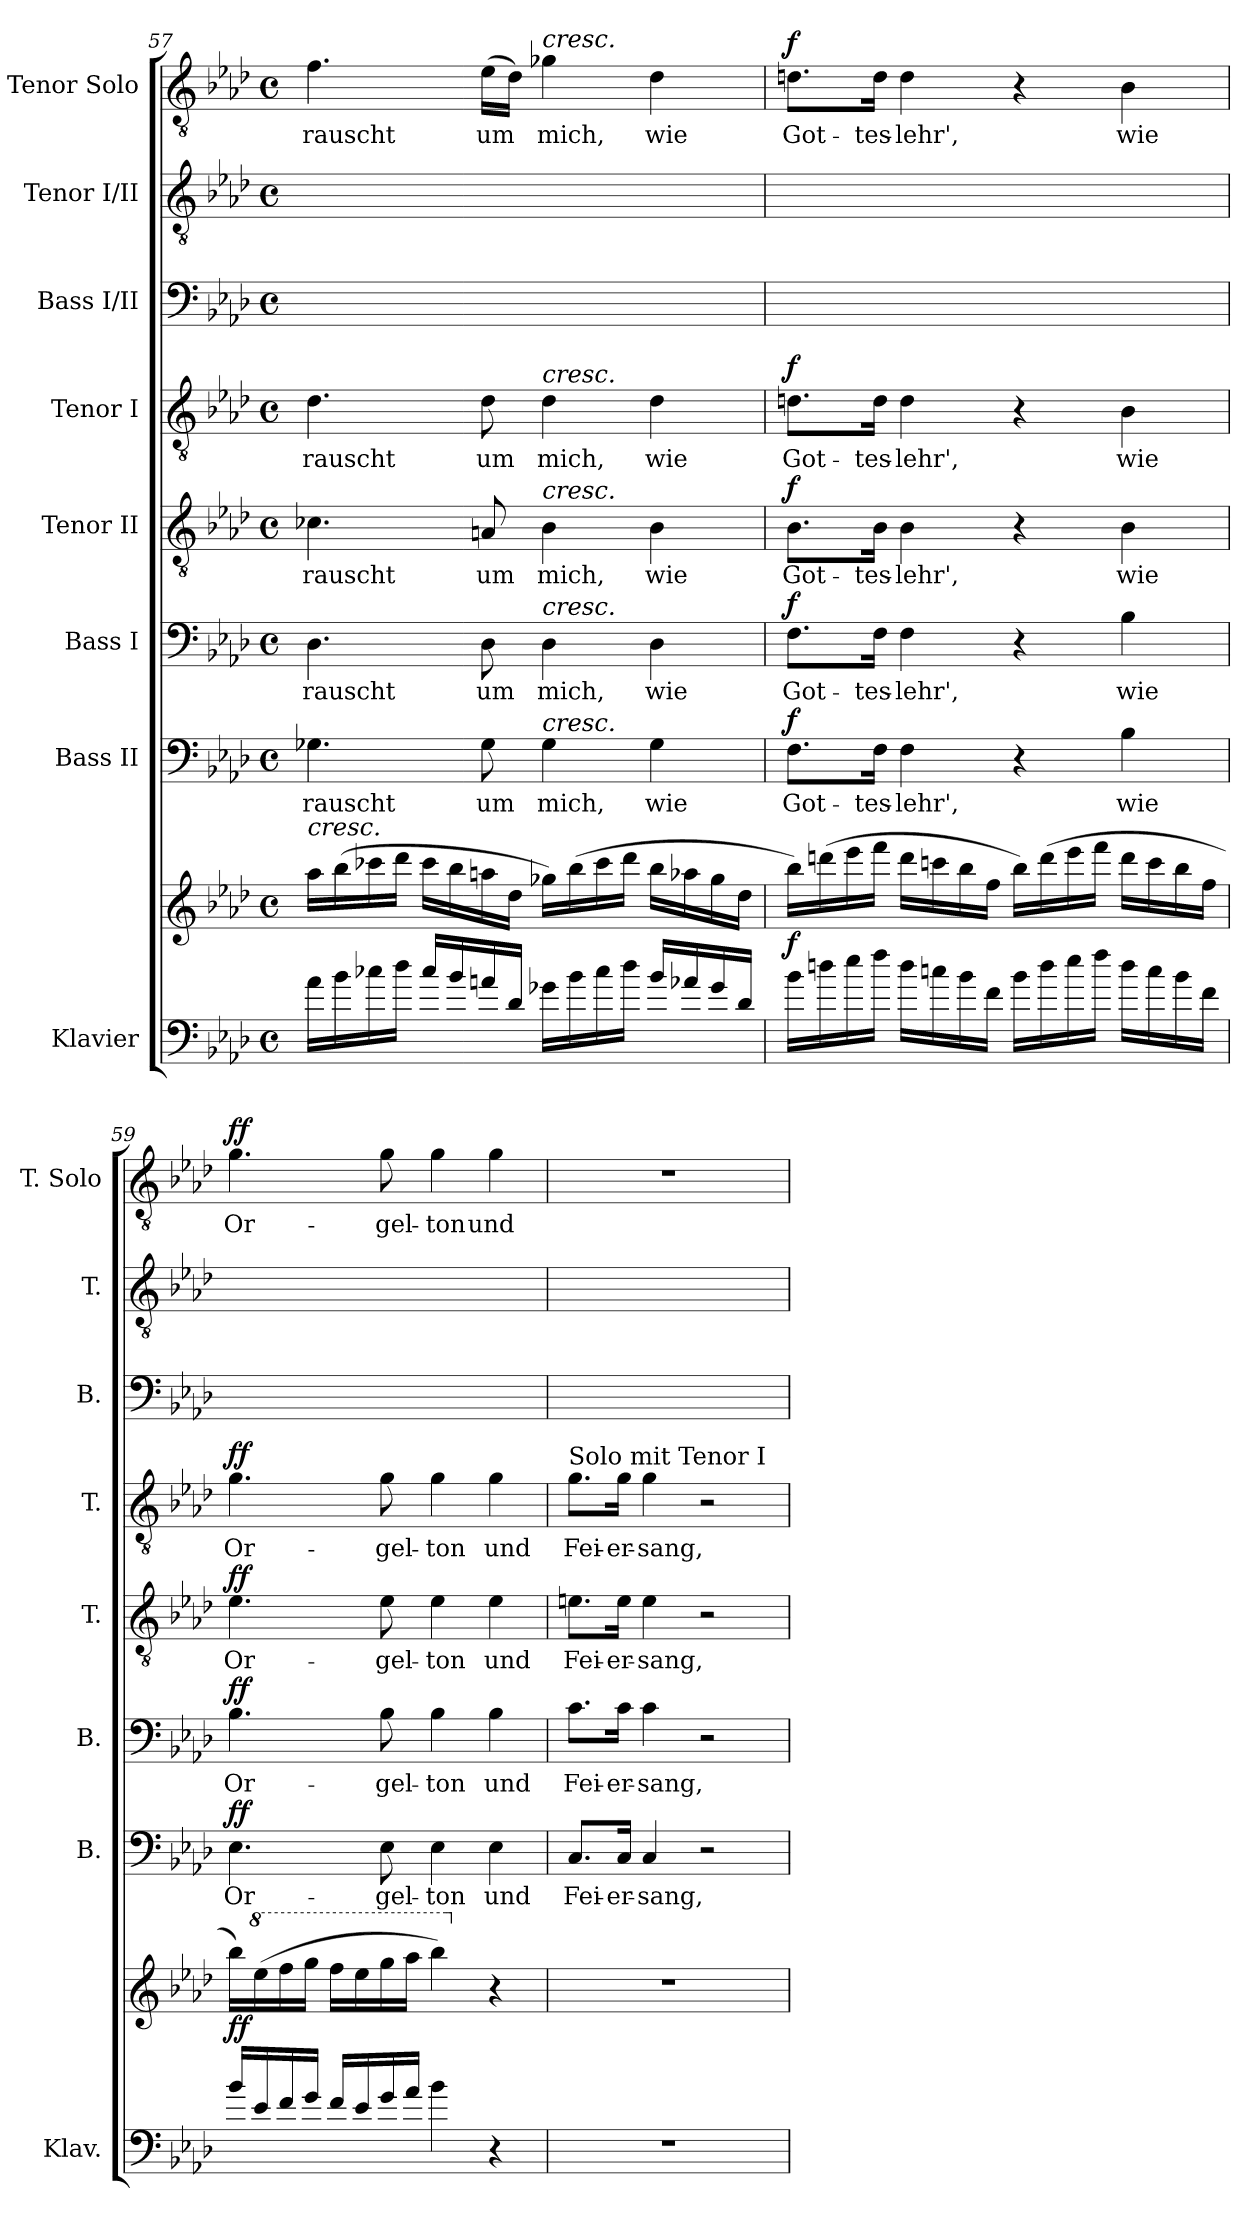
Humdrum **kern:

**kern	**kern	**dynam	**kern	**text	**dynam	**kern	**text	**dynam	**kern	**text	**dynam	**kern	**text	**dynam	**kern	**text	**kern	**text	**kern	**text	**dynam
*part8	*part8	*part8	*part7	*part7	*part7	*part6	*part6	*part6	*part5	*part5	*part5	*part4	*part4	*part4	*part3	*part3	*part2	*part2	*part1	*part1	*part1
*staff9	*staff8	*staff8/9	*staff7	*staff7	*staff7	*staff6	*staff6	*staff6	*staff5	*staff5	*staff5	*staff4	*staff4	*staff4	*staff3	*staff3	*staff2	*staff2	*staff1	*staff1	*staff1
*I"Klavier	*	*	*I"Bass II	*	*	*I"Bass I	*	*	*I"Tenor II	*	*	*I"Tenor I	*	*	*I"Bass I/II	*	*I"Tenor I/II	*	*I"Tenor Solo	*	*
*I'Klav.	*	*	*I'B.	*	*	*I'B.	*	*	*I'T.	*	*	*I'T.	*	*	*I'B.	*	*I'T.	*	*I'T. Solo	*	*
!!LO:PB:g=z
*clefF4	*clefG2	*	*clefF4	*	*	*clefF4	*	*	*clefGv2	*	*	*clefGv2	*	*	*clefF4	*	*clefGv2	*	*clefGv2	*	*
*	*	*	*	*	*	*	*	*	*ITrd7c12	*	*	*ITrd7c12	*	*	*	*	*ITrd7c12	*	*ITrd7c12	*	*
*k[b-e-a-d-]	*k[b-e-a-d-]	*	*k[b-e-a-d-]	*	*	*k[b-e-a-d-]	*	*	*k[b-e-a-d-]	*	*	*k[b-e-a-d-]	*	*	*k[b-e-a-d-]	*	*k[b-e-a-d-]	*	*k[b-e-a-d-]	*	*
*A-:	*A-:	*	*A-:	*	*	*A-:	*	*	*A-:	*	*	*A-:	*	*	*A-:	*	*A-:	*	*A-:	*	*
*M4/4	*M4/4	*	*M4/4	*	*	*M4/4	*	*	*M4/4	*	*	*M4/4	*	*	*M4/4	*	*M4/4	*	*M4/4	*	*
*met(c)	*met(c)	*	*met(c)	*	*	*met(c)	*	*	*met(c)	*	*	*met(c)	*	*	*met(c)	*	*met(c)	*	*met(c)	*	*
=57	=57	=57	=57	=57	=57	=57	=57	=57	=57	=57	=57	=57	=57	=57	=57	=57	=57	=57	=57	=57	=57
!	!LO:TX:a:i:t=cresc.	!	!	!	!	!	!	!	!	!	!	!	!	!	!	!	!	!	!	!	!
!	!	!	!	!LO:LY:b	!	!	!LO:LY:b	!	!	!LO:LY:b	!	!	!LO:LY:b	!	!	!LO:LY:b	!	!LO:LY:b	!	!LO:LY:b	!
*	*	*	*	*	*	*	*	*	*	*	*	*	*	*	*^	*	*^	*	*	*	*
16a-\LL	16aa-\LL	.	4.G-X\	rauscht	.	4.D-\	rauscht	.	4.C-X\	rauscht	.	4.D-\	rauscht	.	4.D-/yy	4.G-X\yy	rauscht	4.D-/yy	4.C-X\yy	rauscht	4.F\	rauscht	.
16b-\	(>16bb-\	.	.	.	.	.	.	.	.	.	.	.	.	.	.	.	.	.	.	.	.	.	.
16cc-X\	16ccc-X\	.	.	.	.	.	.	.	.	.	.	.	.	.	.	.	.	.	.	.	.	.	.
16dd-\JJ	16ddd-\JJ	.	.	.	.	.	.	.	.	.	.	.	.	.	.	.	.	.	.	.	.	.	.
16cc-/LL	16ccc-\LL	.	.	.	.	.	.	.	.	.	.	.	.	.	.	.	.	.	.	.	.	.	.
16b-/	16bb-\	.	.	.	.	.	.	.	.	.	.	.	.	.	.	.	.	.	.	.	.	.	.
!	!	!	!	!LO:LY:b	!	!	!LO:LY:b	!	!	!LO:LY:b	!	!	!LO:LY:b	!	!	!	!LO:LY:b	!	!	!LO:LY:b	!	!LO:LY:b	!
16an/	16aan\	.	8G-\	um	.	8D-\	um	.	8AAn/	um	.	8D-\	um	.	8D-/yy	8G-\yy	um	8D-/yy	8AAn\yy	um	(>16E-\LL	um	.
16d-/JJ	16dd-\JJ	.	.	.	.	.	.	.	.	.	.	.	.	.	.	.	.	.	.	.	16D-\JJ)	.	.
!	!	!	!	!	!	!	!	!	!	!	!	!	!	!	!	!	!	!	!	!	!LO:TX:a:i:t=cresc.	!	!
!	!	!	!	!	!	!	!	!	!	!	!	!LO:TX:a:i:t=cresc.	!	!	!	!	!	!	!	!	!	!	!
!	!	!	!	!	!	!	!	!	!LO:TX:a:i:t=cresc.	!	!	!	!	!	!	!	!	!	!	!	!	!	!
!	!	!	!	!	!	!LO:TX:a:i:t=cresc.	!	!	!	!	!	!	!	!	!	!	!	!	!	!	!	!	!
!	!	!	!LO:TX:a:i:t=cresc.	!	!	!	!	!	!	!	!	!	!	!	!	!	!	!	!	!	!	!	!
!	!	!	!	!LO:LY:b	!	!	!LO:LY:b	!	!	!LO:LY:b	!	!	!LO:LY:b	!	!	!	!LO:LY:b	!	!	!LO:LY:b	!	!LO:LY:b	!
16g-X\LL	16gg-X\LL)	.	4G-\	mich,	.	4D-\	mich,	.	4BB-\	mich,	.	4D-\	mich,	.	4D-/yy	4G-\yy	mich,	4D-/yy	4BB-\yy	mich,	4G-X\	mich,	.
16b-\	(>16bb-\	.	.	.	.	.	.	.	.	.	.	.	.	.	.	.	.	.	.	.	.	.	.
16cc-\	16ccc-\	.	.	.	.	.	.	.	.	.	.	.	.	.	.	.	.	.	.	.	.	.	.
16dd-\JJ	16ddd-\JJ	.	.	.	.	.	.	.	.	.	.	.	.	.	.	.	.	.	.	.	.	.	.
!	!	!	!	!LO:LY:b	!	!	!LO:LY:b	!	!	!LO:LY:b	!	!	!LO:LY:b	!	!	!	!LO:LY:b	!	!	!LO:LY:b	!	!LO:LY:b	!
16b-/LL	16bb-\LL	.	4G-\	wie	.	4D-\	wie	.	4BB-\	wie	.	4D-\	wie	.	4D-/yy	4G-\yy	wie	4D-/yy	4BB-\yy	wie	4D-\	wie	.
16a-X/	16aa-X\	.	.	.	.	.	.	.	.	.	.	.	.	.	.	.	.	.	.	.	.	.	.
16g-/	16gg-\	.	.	.	.	.	.	.	.	.	.	.	.	.	.	.	.	.	.	.	.	.	.
16d-/JJ	16dd-\JJ	.	.	.	.	.	.	.	.	.	.	.	.	.	.	.	.	.	.	.	.	.	.
=58	=58	=58	=58	=58	=58	=58	=58	=58	=58	=58	=58	=58	=58	=58	=58	=58	=58	=58	=58	=58	=58	=58	=58
!	!	!LO:DY:b	!	!LO:LY:b	!LO:DY:b	!	!LO:LY:b	!LO:DY:b	!	!LO:LY:b	!LO:DY:b	!	!LO:LY:b	!LO:DY:b	!	!	!LO:LY:b	!	!	!LO:LY:b	!	!LO:LY:b	!LO:DY:b
16b-\LL	16bb-\LL)	f	8.F\L	Got-	f	8.F\L	Got-	f	8.BB-\L	Got-	f	8.Dn\L	Got-	f	8.F\Lyy	8.F\Lyy	Got-	8.Dn\Lyy	8.BB-\Lyy	Got-	8.Dn\L	Got-	f
16ddn\	(>16dddn\	.	.	.	.	.	.	.	.	.	.	.	.	.	.	.	.	.	.	.	.	.	.
16ee-\	16eee-\	.	.	.	.	.	.	.	.	.	.	.	.	.	.	.	.	.	.	.	.	.	.
!	!	!	!	!LO:LY:b	!	!	!LO:LY:b	!	!	!LO:LY:b	!	!	!LO:LY:b	!	!	!	!LO:LY:b	!	!	!LO:LY:b	!	!LO:LY:b	!
16ff\JJ	16fff\JJ	.	16F\Jk	-tes-	.	16F\Jk	-tes-	.	16BB-\Jk	-tes-	.	16D\Jk	-tes-	.	16F\Jkyy	16F\Jkyy	-tes-	16D\Jkyy	16BB-\Jkyy	-tes-	16D\Jk	-tes-	.
!	!	!	!	!LO:LY:b	!	!	!LO:LY:b	!	!	!LO:LY:b	!	!	!LO:LY:b	!	!	!	!LO:LY:b	!	!	!LO:LY:b	!	!LO:LY:b	!
16dd\LL	16ddd\LL	.	4F\	-lehr',	.	4F\	-lehr',	.	4BB-\	-lehr',	.	4D\	-lehr',	.	4F/yy	4F\yy	-lehr',	4D/yy	4BB-\yy	-lehr',	4D\	-lehr',	.
16ccn\	16cccn\	.	.	.	.	.	.	.	.	.	.	.	.	.	.	.	.	.	.	.	.	.	.
16b-\	16bb-\	.	.	.	.	.	.	.	.	.	.	.	.	.	.	.	.	.	.	.	.	.	.
16f\JJ	16ff\JJ	.	.	.	.	.	.	.	.	.	.	.	.	.	.	.	.	.	.	.	.	.	.
16b-\LL	16bb-\LL)	.	4r	.	.	4r	.	.	4r	.	.	4r	.	.	4ryy	4ryy	.	4ryy	4ryy	.	4r	.	.
16dd\	(>16ddd\	.	.	.	.	.	.	.	.	.	.	.	.	.	.	.	.	.	.	.	.	.	.
16ee-\	16eee-\	.	.	.	.	.	.	.	.	.	.	.	.	.	.	.	.	.	.	.	.	.	.
16ff\JJ	16fff\JJ	.	.	.	.	.	.	.	.	.	.	.	.	.	.	.	.	.	.	.	.	.	.
!	!	!	!	!LO:LY:b	!	!	!LO:LY:b	!	!	!LO:LY:b	!	!	!LO:LY:b	!	!	!	!LO:LY:b	!	!	!LO:LY:b	!	!LO:LY:b	!
16dd\LL	16ddd\LL	.	4B-\	wie	.	4B-\	wie	.	4BB-\	wie	.	4BB-\	wie	.	4B-/yy	4B-\yy	wie	4BB-/yy	4BB-\yy	wie	4BB-\	wie	.
16cc\	16ccc\	.	.	.	.	.	.	.	.	.	.	.	.	.	.	.	.	.	.	.	.	.	.
16b-\	16bb-\	.	.	.	.	.	.	.	.	.	.	.	.	.	.	.	.	.	.	.	.	.	.
16f\JJ	16ff\JJ	.	.	.	.	.	.	.	.	.	.	.	.	.	.	.	.	.	.	.	.	.	.
!!LO:PB:g=z
=59	=59	=59	=59	=59	=59	=59	=59	=59	=59	=59	=59	=59	=59	=59	=59	=59	=59	=59	=59	=59	=59	=59	=59
!	!	!LO:DY:b	!	!LO:LY:b	!LO:DY:b	!	!LO:LY:b	!LO:DY:b	!	!LO:LY:b	!LO:DY:b	!	!LO:LY:b	!LO:DY:b	!	!	!LO:LY:b	!	!	!LO:LY:b	!	!LO:LY:b	!LO:DY:b
16b-/LL	16bb-\LL)	ff	4.E-\	Or-	ff	4.B-\	Or-	ff	4.E-\	Or-	ff	4.G\	Or-	ff	4.B-/yy	4.E-\yy	Or-	4.G/yy	4.E-\yy	Or-	4.G\	Or-	ff
*	*8va	*	*	*	*	*	*	*	*	*	*	*	*	*	*	*	*	*	*	*	*	*	*
16e-/	(>16eee-\	.	.	.	.	.	.	.	.	.	.	.	.	.	.	.	.	.	.	.	.	.	.
16f/	16fff\	.	.	.	.	.	.	.	.	.	.	.	.	.	.	.	.	.	.	.	.	.	.
16g/JJ	16ggg\JJ	.	.	.	.	.	.	.	.	.	.	.	.	.	.	.	.	.	.	.	.	.	.
16f/LL	16fff\LL	.	.	.	.	.	.	.	.	.	.	.	.	.	.	.	.	.	.	.	.	.	.
16e-/	16eee-\	.	.	.	.	.	.	.	.	.	.	.	.	.	.	.	.	.	.	.	.	.	.
!	!	!	!	!LO:LY:b	!	!	!LO:LY:b	!	!	!LO:LY:b	!	!	!LO:LY:b	!	!	!	!LO:LY:b	!	!	!LO:LY:b	!	!LO:LY:b	!
16g/	16ggg\	.	8E-\	-gel-	.	8B-\	-gel-	.	8E-\	-gel-	.	8G\	-gel-	.	8B-\yy	8E-\yy	-gel-	8G\yy	8E-\yy	-gel-	8G\	-gel-	.
16a-/JJ	16aaa-\JJ	.	.	.	.	.	.	.	.	.	.	.	.	.	.	.	.	.	.	.	.	.	.
!	!	!	!	!LO:LY:b	!	!	!LO:LY:b	!	!	!LO:LY:b	!	!	!LO:LY:b	!	!	!	!LO:LY:b	!	!	!LO:LY:b	!	!LO:LY:b	!
4b-\	4bbb-\)	.	4E-\	-ton	.	4B-\	-ton	.	4E-\	-ton	.	4G\	-ton	.	4B-/yy	4E-\yy	-ton	4G/yy	4E-\yy	-ton	4G\	-ton	.
*	*X8va	*	*	*	*	*	*	*	*	*	*	*	*	*	*	*	*	*	*	*	*	*	*
!	!	!	!	!LO:LY:b	!	!	!LO:LY:b	!	!	!LO:LY:b	!	!	!LO:LY:b	!	!	!	!LO:LY:b	!	!	!LO:LY:b	!	!LO:LY:b	!
4r	4r	.	4E-\	und	.	4B-\	und	.	4E-\	und	.	4G\	und	.	4B-/yy	4E-\yy	und	4G/yy	4E-\yy	und	4G\	und	.
!!LO:PB:g=z
=60	=60	=60	=60	=60	=60	=60	=60	=60	=60	=60	=60	=60	=60	=60	=60	=60	=60	=60	=60	=60	=60	=60	=60
!	!	!	!	!	!	!	!	!	!	!	!	!LO:TX:a:t=Solo mit Tenor I	!	!	!	!	!	!	!	!	!	!	!
!	!	!	!	!LO:LY:b	!	!	!LO:LY:b	!	!	!LO:LY:b	!	!	!LO:LY:b	!	!	!	!LO:LY:b	!	!	!LO:LY:b	!	!	!
1r	1r	.	8.C/L	Fei-	.	8.c\L	Fei-	.	8.En\L	Fei-	.	8.G\L	Fei-	.	8.c\Lyy	8.C/Lyy	Fei-	8.G\Lyy	8.En\Lyy	Fei-	1r	.	.
!	!	!	!	!LO:LY:b	!	!	!LO:LY:b	!	!	!LO:LY:b	!	!	!LO:LY:b	!	!	!	!LO:LY:b	!	!	!LO:LY:b	!	!	!
.	.	.	16C/Jk	-er-	.	16c\Jk	-er-	.	16E\Jk	-er-	.	16G\Jk	-er-	.	16c\Jkyy	16C/Jkyy	-er-	16G\Jkyy	16E\Jkyy	-er-	.	.	.
!	!	!	!	!LO:LY:b	!	!	!LO:LY:b	!	!	!LO:LY:b	!	!	!LO:LY:b	!	!	!	!LO:LY:b	!	!	!LO:LY:b	!	!	!
.	.	.	4C/	-sang,	.	4c\	-sang,	.	4E\	-sang,	.	4G\	-sang,	.	4c\yy	4C/yy	-sang,	4G/yy	4E\yy	-sang,	.	.	.
.	.	.	2r	.	.	2r	.	.	2r	.	.	2r	.	.	2ryy	2ryy	.	2ryy	2ryy	.	.	.	.
*	*	*	*	*	*	*	*	*	*	*	*	*	*	*	*v	*v	*	*	*	*	*	*	*
*	*	*	*	*	*	*	*	*	*	*	*	*	*	*	*	*	*v	*v	*	*	*	*
=	=	=	=	=	=	=	=	=	=	=	=	=	=	=	=	=	=	=	=	=	=
*-	*-	*-	*-	*-	*-	*-	*-	*-	*-	*-	*-	*-	*-	*-	*-	*-	*-	*-	*-	*-	*-
